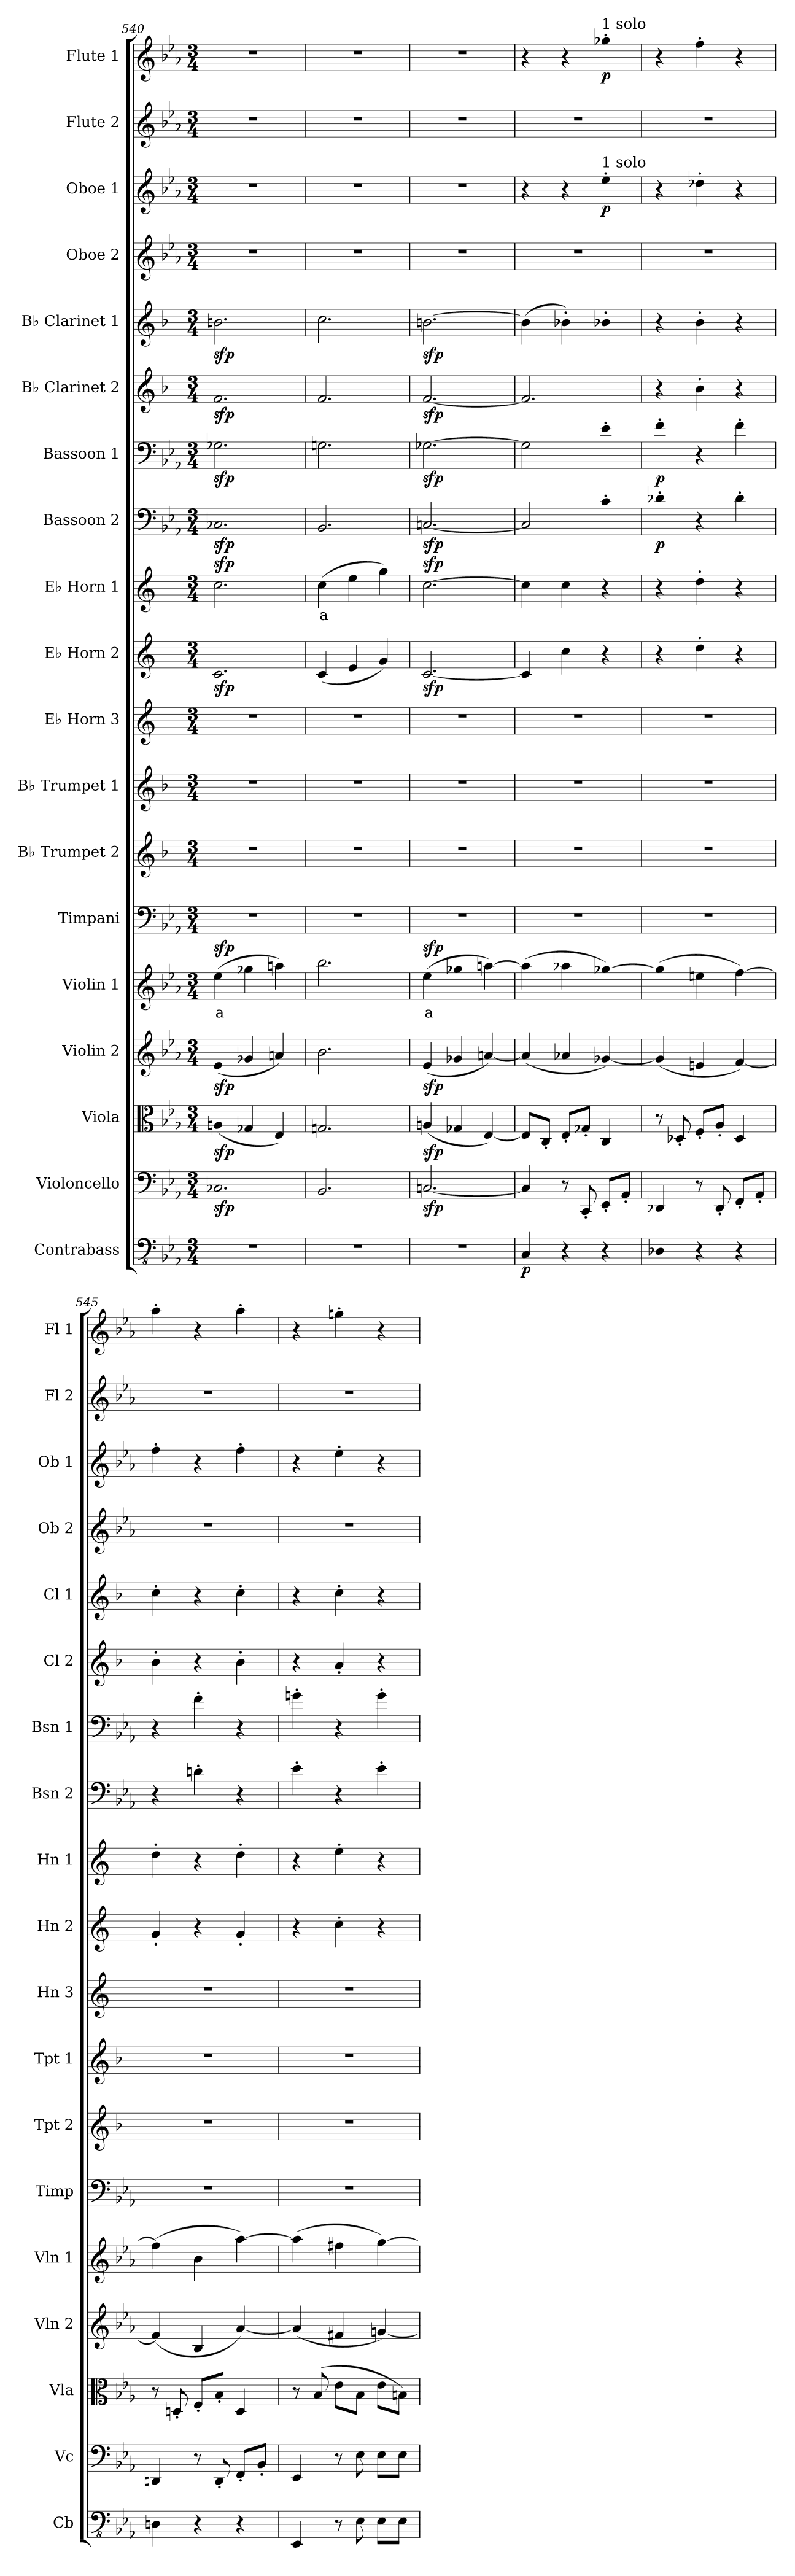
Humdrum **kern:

**kern	**dynam	**kern	**dynam	**kern	**dynam	**kern	**dynam	**kern	**text	**dynam	**kern	**kern	**kern	**kern	**kern	**dynam	**kern	**text	**dynam	**kern	**dynam	**kern	**dynam	**kern	**dynam	**kern	**dynam	**kern	**kern	**dynam	**kern	**kern	**dynam
*part19	*part19	*part18	*part18	*part17	*part17	*part16	*part16	*part15	*part15	*part15	*part14	*part13	*part12	*part11	*part10	*part10	*part9	*part9	*part9	*part8	*part8	*part7	*part7	*part6	*part6	*part5	*part5	*part4	*part3	*part3	*part2	*part1	*part1
*staff19	*staff19	*staff18	*staff18	*staff17	*staff17	*staff16	*staff16	*staff15	*staff15	*staff15	*staff14	*staff13	*staff12	*staff11	*staff10	*staff10	*staff9	*staff9	*staff9	*staff8	*staff8	*staff7	*staff7	*staff6	*staff6	*staff5	*staff5	*staff4	*staff3	*staff3	*staff2	*staff1	*staff1
*I"Contrabass	*	*I"Violoncello	*	*I"Viola	*	*I"Violin 2	*	*I"Violin 1	*	*	*I"Timpani	*I"B♭ Trumpet 2	*I"B♭ Trumpet 1	*I"E♭ Horn 3	*I"E♭ Horn 2	*	*I"E♭ Horn 1	*	*	*I"Bassoon 2	*	*I"Bassoon 1	*	*I"B♭ Clarinet 2	*	*I"B♭ Clarinet 1	*	*I"Oboe 2	*I"Oboe 1	*	*I"Flute 2	*I"Flute 1	*
*I'Cb	*	*I'Vc	*	*I'Vla	*	*I'Vln 2	*	*I'Vln 1	*	*	*I'Timp	*I'Tpt 2	*I'Tpt 1	*I'Hn 3	*I'Hn 2	*	*I'Hn 1	*	*	*I'Bsn 2	*	*I'Bsn 1	*	*I'Cl 2	*	*I'Cl 1	*	*I'Ob 2	*I'Ob 1	*	*I'Fl 2	*I'Fl 1	*
*clefFv4	*	*clefF4	*	*clefC3	*	*clefG2	*	*clefG2	*	*	*clefF4	*clefG2	*clefG2	*clefG2	*clefG2	*	*clefG2	*	*	*clefF4	*	*clefF4	*	*clefG2	*	*clefG2	*	*clefG2	*clefG2	*	*clefG2	*clefG2	*
*	*	*	*	*	*	*	*	*	*	*	*	*ITrd1c2	*ITrd1c2	*ITrd5c9	*ITrd5c9	*	*ITrd5c9	*	*	*	*	*	*	*ITrd1c2	*	*ITrd1c2	*	*	*	*	*	*	*
*k[b-e-a-]	*	*k[b-e-a-]	*	*k[b-e-a-]	*	*k[b-e-a-]	*	*k[b-e-a-]	*	*	*k[b-e-a-]	*k[b-e-a-]	*k[b-e-a-]	*k[b-e-a-]	*k[b-e-a-]	*	*k[b-e-a-]	*	*	*k[b-e-a-]	*	*k[b-e-a-]	*	*k[b-e-a-]	*	*k[b-e-a-]	*	*k[b-e-a-]	*k[b-e-a-]	*	*k[b-e-a-]	*k[b-e-a-]	*
*M3/4	*	*M3/4	*	*M3/4	*	*M3/4	*	*M3/4	*	*	*M3/4	*M3/4	*M3/4	*M3/4	*M3/4	*	*M3/4	*	*	*M3/4	*	*M3/4	*	*M3/4	*	*M3/4	*	*M3/4	*M3/4	*	*M3/4	*M3/4	*
=540	=540	=540	=540	=540	=540	=540	=540	=540	=540	=540	=540	=540	=540	=540	=540	=540	=540	=540	=540	=540	=540	=540	=540	=540	=540	=540	=540	=540	=540	=540	=540	=540	=540
!	!	!	!LO:DY:b	!	!LO:DY:b	!	!LO:DY:b	!	!LO:LY:b:color=#FF0000	!LO:DY:b	!	!	!	!	!	!LO:DY:b	!	!	!LO:DY:b	!	!LO:DY:b	!	!LO:DY:b	!	!LO:DY:b	!	!LO:DY:b	!	!	!	!	!	!
2.r	.	2.C-X/	sfp	(4An/	sfp	(4e-/	sfp	(4ee-\	a	sfp	2.r	2.r	2.r	2.r	2.E-/	sfp	2.e-\	.	sfp	2.C-X/	sfp	2.G-X\	sfp	2.e-/	sfp	2.an\	sfp	2.r	2.r	.	2.r	2.r	.
.	.	.	.	4G-X/	.	4g-X/	.	4gg-X\	.	.	.	.	.	.	.	.	.	.	.	.	.	.	.	.	.	.	.	.	.	.	.	.	.
.	.	.	.	4E-/)	.	4an/)	.	4aan\)	.	.	.	.	.	.	.	.	.	.	.	.	.	.	.	.	.	.	.	.	.	.	.	.	.
=541	=541	=541	=541	=541	=541	=541	=541	=541	=541	=541	=541	=541	=541	=541	=541	=541	=541	=541	=541	=541	=541	=541	=541	=541	=541	=541	=541	=541	=541	=541	=541	=541	=541
!	!	!	!	!	!	!	!	!	!	!	!	!	!	!	!	!	!	!LO:LY:b:color=#FF0000	!	!	!	!	!	!	!	!	!	!	!	!	!	!	!
2.r	.	2.BB-/	.	2.Gn/	.	2.b-\	.	2.bb-\	.	.	2.r	2.r	2.r	2.r	(4E-/	.	(4e-\	a	.	2.BB-/	.	2.Gn\	.	2.e-/	.	2.b-\	.	2.r	2.r	.	2.r	2.r	.
.	.	.	.	.	.	.	.	.	.	.	.	.	.	.	4G/	.	4g\	.	.	.	.	.	.	.	.	.	.	.	.	.	.	.	.
.	.	.	.	.	.	.	.	.	.	.	.	.	.	.	4B-/)	.	4b-\)	.	.	.	.	.	.	.	.	.	.	.	.	.	.	.	.
=542	=542	=542	=542	=542	=542	=542	=542	=542	=542	=542	=542	=542	=542	=542	=542	=542	=542	=542	=542	=542	=542	=542	=542	=542	=542	=542	=542	=542	=542	=542	=542	=542	=542
!	!	!	!LO:DY:b	!	!LO:DY:b	!	!LO:DY:b	!	!LO:LY:b:color=#FF0000	!LO:DY:b	!	!	!	!	!	!LO:DY:b	!	!	!LO:DY:b	!	!LO:DY:b	!	!LO:DY:b	!	!LO:DY:b	!	!LO:DY:b	!	!	!	!	!	!
2.r	.	[2.Cn/	sfp	(4An/	sfp	(4e-/	sfp	(4ee-\	a	sfp	2.r	2.r	2.r	2.r	[2.E-/	sfp	[2.e-\	.	sfp	[2.Cn/	sfp	[2.G-X\	sfp	[2.e-/	sfp	[2.an\	sfp	2.r	2.r	.	2.r	2.r	.
.	.	.	.	4G-X/	.	4g-X/	.	4gg-X\	.	.	.	.	.	.	.	.	.	.	.	.	.	.	.	.	.	.	.	.	.	.	.	.	.
.	.	.	.	[4E-/)	.	[4an/)	.	[4aan\)	.	.	.	.	.	.	.	.	.	.	.	.	.	.	.	.	.	.	.	.	.	.	.	.	.
!!LO:PB:g=z
=543	=543	=543	=543	=543	=543	=543	=543	=543	=543	=543	=543	=543	=543	=543	=543	=543	=543	=543	=543	=543	=543	=543	=543	=543	=543	=543	=543	=543	=543	=543	=543	=543	=543
!	!LO:DY:b	!	!	!	!	!	!	!	!	!	!	!	!	!	!	!	!	!	!	!	!	!	!	!	!	!	!	!	!	!	!	!	!
4CC/	p	4C/]	.	8E-/L]	.	(4a/]	.	(4aa\]	.	.	2.r	2.r	2.r	2.r	4E-/]	.	4e-\]	.	.	2C/]	.	2G-\]	.	2.e-/]	.	(4a\]	.	2.r	4r	.	2.r	4r	.
.	.	.	.	8C'/J	.	.	.	.	.	.	.	.	.	.	.	.	.	.	.	.	.	.	.	.	.	.	.	.	.	.	.	.	.
4r	.	8r	.	8E-'/L	.	4a-X/	.	4aa-X\	.	.	.	.	.	.	4e-\	.	4e-\	.	.	.	.	.	.	.	.	4a-X'\)	.	.	4r	.	.	4r	.
.	.	8CC'/	.	8G-X'/J	.	.	.	.	.	.	.	.	.	.	.	.	.	.	.	.	.	.	.	.	.	.	.	.	.	.	.	.	.
!	!	!	!	!	!	!	!	!	!	!	!	!	!	!	!	!	!	!	!	!	!	!	!	!	!	!	!	!	!	!	!	!LO:TX:a:t=1 solo	!
!	!	!	!	!	!	!	!	!	!	!	!	!	!	!	!	!	!	!	!	!	!	!	!	!	!	!	!	!	!LO:TX:a:t=1 solo	!	!	!	!
!	!	!	!	!	!	!	!	!	!	!	!	!	!	!	!	!	!	!	!	!	!	!	!	!	!	!	!	!	!	!LO:DY:b	!	!	!LO:DY:b
4r	.	8EE-'/L	.	4C/	.	[4g-X/)	.	[4gg-X\)	.	.	.	.	.	.	4r	.	4r	.	.	4c'\	.	4e-'\	.	.	.	4a-X'\	.	.	4ee-'\	p	.	4gg-X'\	p
.	.	8AA-'/J	.	.	.	.	.	.	.	.	.	.	.	.	.	.	.	.	.	.	.	.	.	.	.	.	.	.	.	.	.	.	.
=544	=544	=544	=544	=544	=544	=544	=544	=544	=544	=544	=544	=544	=544	=544	=544	=544	=544	=544	=544	=544	=544	=544	=544	=544	=544	=544	=544	=544	=544	=544	=544	=544	=544
!	!	!	!	!	!	!	!	!	!	!	!	!	!	!	!	!	!	!	!	!	!LO:DY:b	!	!LO:DY:b	!	!	!	!	!	!	!	!	!	!
4DD-X\	.	4DD-X/	.	8r	.	(4g-/]	.	(4gg-\]	.	.	2.r	2.r	2.r	2.r	4r	.	4r	.	.	4d-X'\	p	4f'\	p	4r	.	4r	.	2.r	4r	.	2.r	4r	.
.	.	.	.	8D-X'/	.	.	.	.	.	.	.	.	.	.	.	.	.	.	.	.	.	.	.	.	.	.	.	.	.	.	.	.	.
4r	.	8r	.	8F'/L	.	4en/	.	4een\	.	.	.	.	.	.	4f'\	.	4f'\	.	.	4r	.	4r	.	4a-'\	.	4a-'\	.	.	4dd-X'\	.	.	4ff'\	.
.	.	8DD-'/	.	8A-'/J	.	.	.	.	.	.	.	.	.	.	.	.	.	.	.	.	.	.	.	.	.	.	.	.	.	.	.	.	.
4r	.	8FF'/L	.	4D-/	.	[4f/)	.	[4ff\)	.	.	.	.	.	.	4r	.	4r	.	.	4d-'\	.	4f'\	.	4r	.	4r	.	.	4r	.	.	4r	.
.	.	8AA-'/J	.	.	.	.	.	.	.	.	.	.	.	.	.	.	.	.	.	.	.	.	.	.	.	.	.	.	.	.	.	.	.
=545	=545	=545	=545	=545	=545	=545	=545	=545	=545	=545	=545	=545	=545	=545	=545	=545	=545	=545	=545	=545	=545	=545	=545	=545	=545	=545	=545	=545	=545	=545	=545	=545	=545
4DDn\	.	4DDn/	.	8r	.	(4f/]	.	(4ff\]	.	.	2.r	2.r	2.r	2.r	4B-'/	.	4f'\	.	.	4r	.	4r	.	4a-'\	.	4b-'\	.	2.r	4ff'\	.	2.r	4aa-'\	.
.	.	.	.	8Dn'/	.	.	.	.	.	.	.	.	.	.	.	.	.	.	.	.	.	.	.	.	.	.	.	.	.	.	.	.	.
4r	.	8r	.	8F'/L	.	4B-/	.	4b-\	.	.	.	.	.	.	4r	.	4r	.	.	4dn'\	.	4f'\	.	4r	.	4r	.	.	4r	.	.	4r	.
.	.	8DD'/	.	8B-'/J	.	.	.	.	.	.	.	.	.	.	.	.	.	.	.	.	.	.	.	.	.	.	.	.	.	.	.	.	.
4r	.	8FF'/L	.	4D/	.	[4a-/)	.	[4aa-\)	.	.	.	.	.	.	4B-'/	.	4f'\	.	.	4r	.	4r	.	4a-'\	.	4b-'\	.	.	4ff'\	.	.	4aa-'\	.
.	.	8BB-'/J	.	.	.	.	.	.	.	.	.	.	.	.	.	.	.	.	.	.	.	.	.	.	.	.	.	.	.	.	.	.	.
=546	=546	=546	=546	=546	=546	=546	=546	=546	=546	=546	=546	=546	=546	=546	=546	=546	=546	=546	=546	=546	=546	=546	=546	=546	=546	=546	=546	=546	=546	=546	=546	=546	=546
4EEE-/	.	4EE-/	.	8r	.	(4a-/]	.	(4aa-\]	.	.	2.r	2.r	2.r	2.r	4r	.	4r	.	.	4e-'\	.	4gn'\	.	4r	.	4r	.	2.r	4r	.	2.r	4r	.
.	.	.	.	(8B-/	.	.	.	.	.	.	.	.	.	.	.	.	.	.	.	.	.	.	.	.	.	.	.	.	.	.	.	.	.
8r	.	8r	.	8e-\L	.	4f#X/	.	4ff#X\	.	.	.	.	.	.	4e-'\	.	4g'\	.	.	4r	.	4r	.	4g'/	.	4b-'\	.	.	4ee-'\	.	.	4ggn'\	.
8EE-\	.	8E-\	.	8B-\J	.	.	.	.	.	.	.	.	.	.	.	.	.	.	.	.	.	.	.	.	.	.	.	.	.	.	.	.	.
8EE-\L	.	8E-\L	.	8e-\L	.	[4gn/)	.	[4gg\)	.	.	.	.	.	.	4r	.	4r	.	.	4e-'\	.	4g'\	.	4r	.	4r	.	.	4r	.	.	4r	.
8EE-\J	.	8E-\J	.	8Bn\J)	.	.	.	.	.	.	.	.	.	.	.	.	.	.	.	.	.	.	.	.	.	.	.	.	.	.	.	.	.
=	=	=	=	=	=	=	=	=	=	=	=	=	=	=	=	=	=	=	=	=	=	=	=	=	=	=	=	=	=	=	=	=	=
*-	*-	*-	*-	*-	*-	*-	*-	*-	*-	*-	*-	*-	*-	*-	*-	*-	*-	*-	*-	*-	*-	*-	*-	*-	*-	*-	*-	*-	*-	*-	*-	*-	*-
